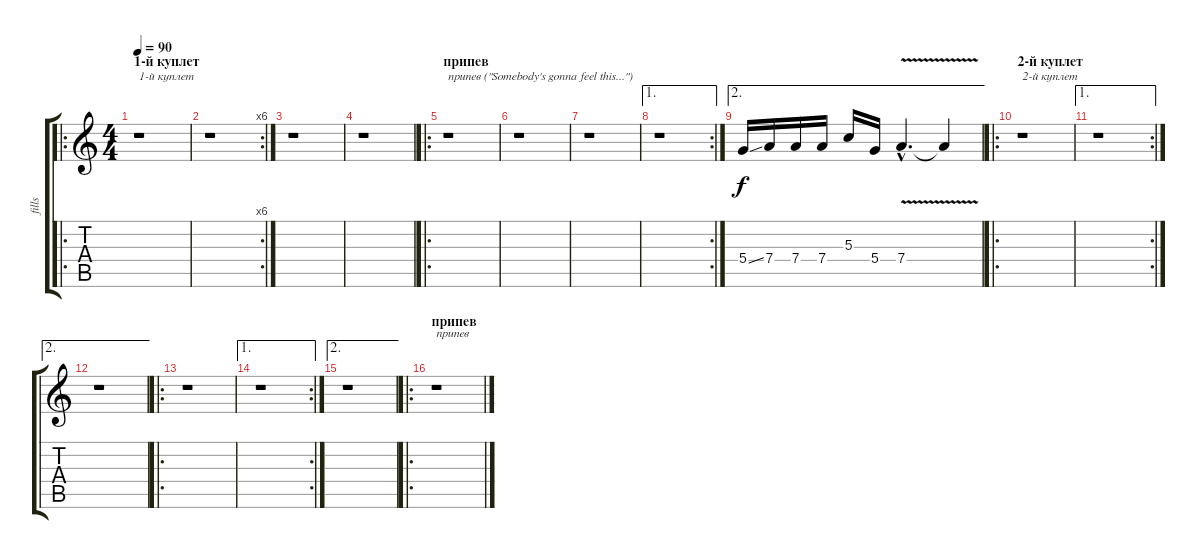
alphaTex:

\track ("fills" "fills") {instrument overdrivenguitar}
\staff {score tabs}
\tuning (E4 B3 G3 D3 A2 E2) {hide}
\ro
\ts (4 4)
\section ("" "1-й куплет")
\tempo 90
\clef g2
\ks c
r.1{txt "1-й куплет" dy f instrument overdrivenguitar} |
\rc 6
r.1 |
r.1 |
r.1 |
\ro
\section ("" "припев")
r.1{txt "припев (\"Somebody's gonna feel this...\")"} |
r.1 |
r.1 |
\ae 1
\rc 2
r.1 |
\ae 2
5.4{ss}.16 7.4.16 7.4.16 7.4.16 5.3.16 5.4.16 7.4{v hac}.4{d} 7.4{t}.4 |
\ro
\section ("" "2-й куплет")
r.1{txt "2-й куплет"} |
\ae 1
\rc 2
r.1 |
\ae 2
r.1 |
\ro
r.1 |
\ae 1
\rc 2
r.1 |
\ae 2
r.1 |
\ro
\section ("" "припев")
r.1{txt "припев"}
